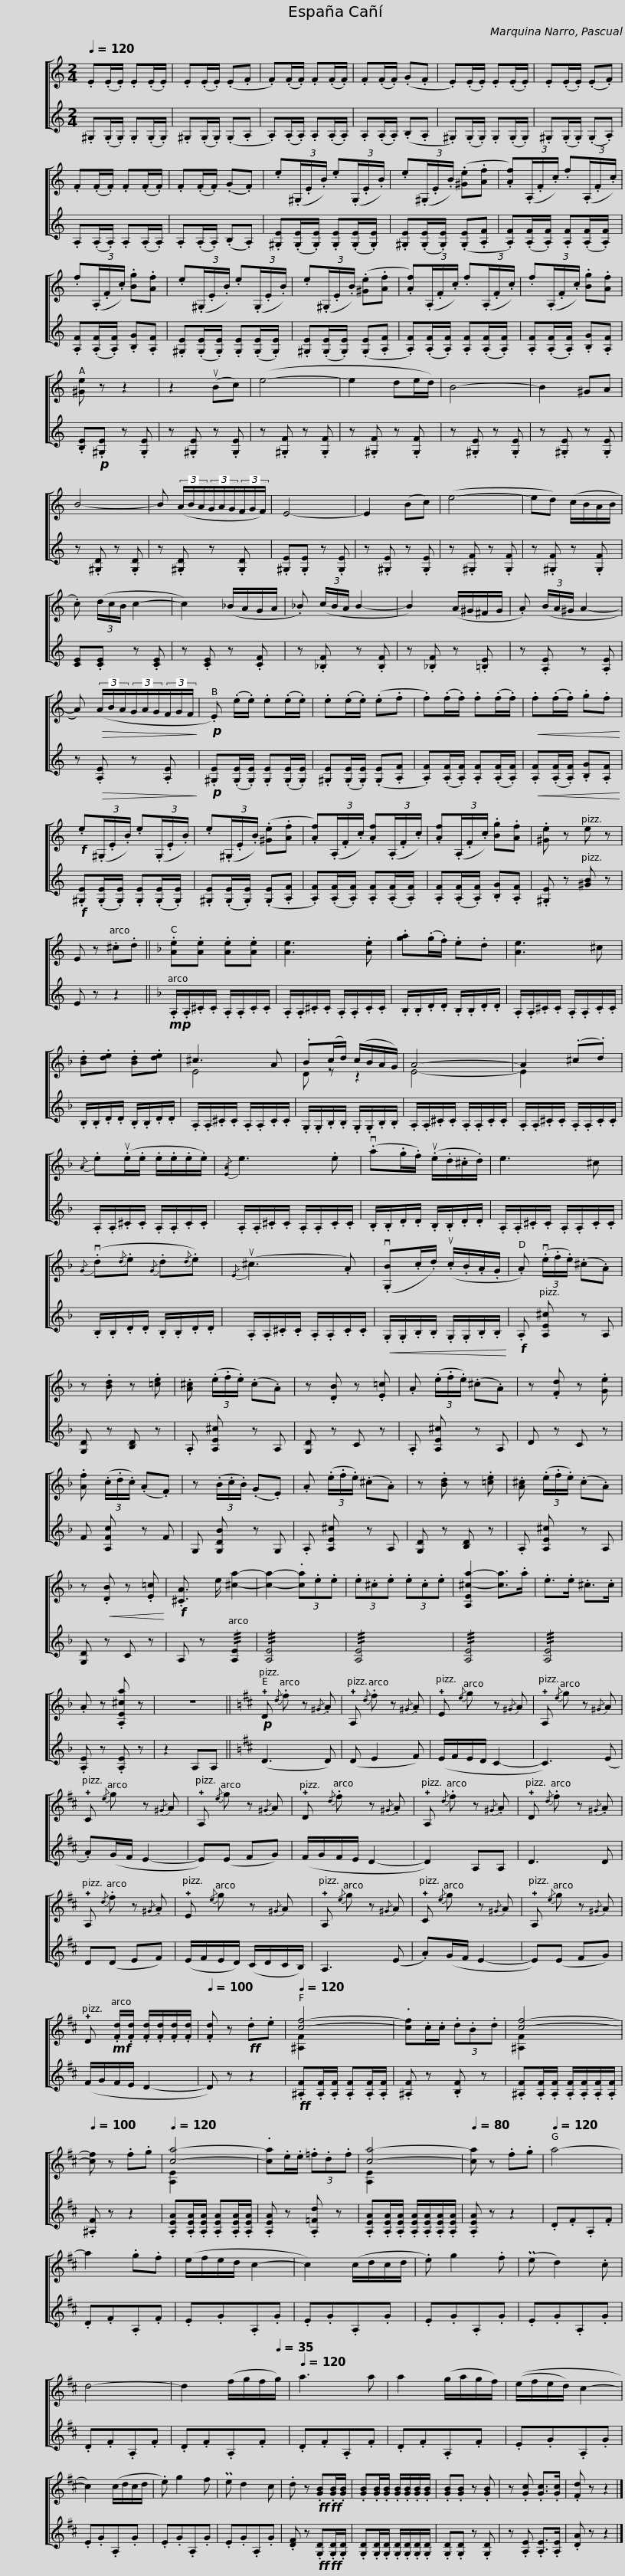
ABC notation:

X:1
%%score [ ( 1 2 ) 3 ]
L:1/8
Q:1/4=120
M:2/4
I:linebreak $
K:C
V:1 treble
V:2 treble
V:3 treble
V:1
 .E(.E/.E/) .E(.E/.E/) | .E(.E/.E/) (.E.F | .F)(.F/.F/) .F(.F/.F/) | .F(.F/.F/) (.G.F |$ .E)(.E/.E/) .E(.E/.E/) | %5
 .E(.E/.E/) (.E.F) | .F(.F/.F/) .F(.F/.F/) | .F(.F/.F/) (.G.F) |$ .e(3(.^G,/.E/.B/) .e(3(.G,/.E/.B/) | .e(3(.^G,/.E/.B/) (.[^Ge].[Af] | %10
 .[Af])(3(.A,/.F/.c/) .f(3(.A,/.F/.c/) | .f(3(.A,/.F/.c/) .[Bg].[Af] |$ .e(3(.^G,/.E/.B/) .e(3(.G,/.E/.B/) | .e(3(.^G,/.E/.B/) (.[^Ge].[Af] | .[Af])(3(.A,/.F/.c/) .f(3(.A,/.F/.c/) | %15
 .f(3(.A,/.F/.c/) .[Bg].[Af] |$ [^Ge] z z2 | z2 (uBc) | (e4- | e2 de/d/) | %20
 B4- | B2 ^GA | B4- | B (3(A/B/A/(3G/A/G/(3F/G/F/) |$ E4- | %25
 E2 (Bc) | (e4- | ed) (c/B/A/B/ |.c) (3(d/c/B/ c2- | c2) (_B/A/G/A/ |$ %30
 ._B) (3(c/B/A/ B2- | B2) (A/^G/^F/G/ |.A) (3(B/A/^G/ A2- | A)!>(! (3(A/B/A/(3G/A/G/(3F/G/F/!>)! |!p!.E) (.e/.e/) .e(.e/.e/) |$ %35
 .e(.e/.e/) (.e.f | .f)(.f/.f/) .f(.f/.f/) |!<(! .f(.f/.f/) .g.f!<)! |!f! .e(3(.^G,/.E/.B/) .e(3(.G,/.E/.B/) | .e(3(.^G,/.E/.B/) (.[^Ge].[Af] |$ %40
 .[Af])(3(.A,/.F/.c/) .[Af](3(.A,/.F/.c/) | .[Af](3(.A,/.F/.c/) .[Bg].[Af] | .[^Ge] z e z | E z .^c.d ||$[K:F] .[Ae].[Ae] .[Ae].[Ae] | %45
 [Ae]3 .[Ae] | .[ga](.g/.f/) .e.d | [Ae]3 ^c |$ .[Bd].[de] .[Bd].[de] | ^c3 A | %50
 .B(c/d/) (c/B/A/G/) | A4- |$ A2 (.^c.d) |{/A} .e(.ue/.e/ .e/.e/.e/.e/) |{/[EA]} e3 .e | %55
 (.va.g/.f/) (.ue/.d/.^c/.d/) |$ e3 ^c |{/G} (.vd{/d}.e{/G} .d{/d}.e) |{/E} (u^c3 .A) | (.v[G,B].c/.d/) (.uc/.B/.A/.G/ |$ %60
 .A) (3(.ve/.f/.e/) (.^c.A) | z .[Bd] z .[=ce] | .[A^c] (3(.e/.f/.e/) (.c.A) | z .[DB] z .[E=c] | .A (3(.e/.f/.e/) (.^c.A) | %65
 z .[Fd] z .[Ge] | .[Af] (3(.c/.d/.c/) (.A.F) |$ z (3(.B/.c/.B/) (.G.E) | .A (3(.e/.f/.e/) (.^c.A) | z .[Bd] z .[=ce] | %70
 .[A^c] (3(.e/.f/.e/) (.c.A) | z!<(! .[DB] z .[E=c]!<)! |!f! .[^CA]3/2 e/ [^ca]2- |$ [ca]2- (3.[ca].e.e | (3.e.^c.e (3.e.c.e | %75
 [A,E^c-a-]2 [ca]>.a | .e>.e .^c>.c | .A z .[A,E^ca] z | z4 ||$[K:D]!p! !plus!D{/d} .f z{/^G} .A | %80
 !plus!A,{/d} .f z{/^G} .A | !plus!E{/e} g z{/^G} A | !plus!A,{/e} g z{/^G} A | !plus!C{/e} g z{/^G} A |$ !plus!A,{/e} g z{/^G} A | %85
 !plus!D{/d} .f z{/^G} .A | !plus!A,{/d} .f z{/^G} .A | !plus!D{/d} .f z{/^G} .A | !plus!A,{/d} .f z{/^G} .A |$ !plus!E{/e} g z{/^G} A | %90
 !plus!A,{/e} g z{/^G} A | !plus!C{/e} g z{/^G} A | !plus!A,{/e} g z{/^G} A | !plus!D!mf! .[Fd]/.[Fd]/ .[Fd]/.[Fd]/.[Fd]/.[Fd]/ |[Q:1/4=100] .[Fd] z!ff! .d.e |$ %95
[Q:1/4=120] [cf]4- | .[cf].c/.c/ (3.d.B.d | [cf]4- |[Q:1/4=100] [cf] z .f.g |$[Q:1/4=120] [ca]4- | %100
 .[ca].e/.e/ (3.=f.d.f | [ca]4- |[Q:1/4=80] [ca] z .f.g |$[Q:1/4=120] a4- | a2 .g.f | %105
 (e/f/e/d/ c2- | c2) (c/d/c/d/ | .e) g2 .f | (Pe d2) .c | d4- | %110
 d2[Q:1/4=100] (f/[Q:1/4=80]g/[Q:1/4=70]f/[Q:1/4=35]g/) |$[Q:1/4=120] a3 a | a2 (g/a/g/f/) | ((e/f/e/d/) c2- | c2) (c/d/c/d/ | %115
 .e) g2 f | Pe d2 c |$ .d z!ff!!ff! .[GB].[GB]/.[GB]/ | .[GB].[GB]/.[GB]/ .[GB]/.[GB]/.[GB]/.[GB]/ | .[GB].[GB] z .[GB] | %120
 z .[Gc] .[Gc]>.[Gc] | .[Fd] z z2 |] %122
V:2
 x4 | x4 | x4 | x4 |$ x4 | %5
 x4 | x4 | x4 |$ x4 | x4 | %10
 x4 | x4 |$ x4 | x4 | x4 | %15
 x4 |$ x4 | x4 | x4 | x4 | %20
 x4 | x4 | x4 | x4 |$ x4 | %25
 x4 | x4 | x4 | x4 | x4 |$ %30
 x4 | x4 | x4 | x4 | x4 |$ %35
 x4 | x4 | x4 | x4 | x4 |$ %40
 x4 | x4 | x4 | x4 ||$[K:F] x4 | %45
 x4 | x4 | x4 |$ x4 | E4 | %50
 D z z2 | E4- |$ E2 x2 | x4 | x4 | %55
 x4 |$ x4 | x4 | x4 | x4 |$ %60
 x4 | x4 | x4 | x4 | x4 | %65
 x4 | x4 |$ x4 | x4 | x4 | %70
 x4 | x4 | x4 |$ x4 | x4 | %75
 x4 | x4 | x4 | x4 ||$[K:D] x4 | %80
 x4 | x4 | x4 | x4 |$ x4 | %85
 x4 | x4 | x4 | x4 |$ x4 | %90
 x4 | x4 | x4 | x4 | x4 |$ %95
 [^A,F]2 x2 | x4 | [^A,F]2 x2 | x4 |$ [A,E]2 x2 | %100
 x4 | [A,E]2 x2 | x4 |$ x4 | x4 | %105
 x4 | x4 | x4 | x4 | x4 | %110
 x4 |$ x4 | x4 | x4 | x4 | %115
 x4 | x4 |$ x4 | x4 | x4 | %120
 x4 | x4 |] %122
V:3
 .^G,(.G,/.G,/) .G,(.G,/.G,/) | .^G,(.G,/.G,/) (.G,.A, | .A,)(.A,/.A,/) .A,(.A,/.A,/) | .A,(.A,/.A,/) (.B,.A, |$ .^G,)(.G,/.G,/) .G,(.G,/.G,/) | %5
 .^G,(.G,/.G,/) (.G,.A,) | .A,(.A,/.A,/) .A,(.A,/.A,/) | .A,(.A,/.A,/) (.B,.A,) |$ .[^G,E](.[G,E]/.[G,E]/) .[G,E](.[G,E]/.[G,E]/) | .[^G,E](.[G,E]/.[G,E]/) (.[G,E].[A,F] | %10
 .[A,F])(.[A,F]/.[A,F]/) .[A,F](.[A,F]/.[A,F]/) | .[A,F](.[A,F]/.[A,F]/) .[B,G].[A,F] |$ .[^G,E](.[G,E]/.[G,E]/) .[G,E](.[G,E]/.[G,E]/) | .[^G,E](.[G,E]/.[G,E]/) (.[G,E].[A,F] | .[A,F])(.[A,F]/.[A,F]/) .[A,F](.[A,F]/.[A,F]/) | %15
 .[A,F](.[A,F]/.[A,F]/) .[B,G].[A,F] |$ .[B,E]!p!.[^G,E] z .[G,E] | z .[^G,E] z .[G,E] | z .[^G,F] z .[G,F] | z .[^G,F] z .[G,F] | %20
 z .[^G,E] z .[G,E] | z .[^G,E] z .[G,E] | z .[^G,D] z .[G,D] | z .[^G,D] z .[G,D] |$ .[^G,E].[G,E] z .[G,E] | %25
 z .[^G,E] z .[G,E] | z .[^G,F] z .[G,F] | z .[^G,F] z .[G,F] | [CE].[CE] z .[CE] | z .[CE] z .[CF] |$ %30
 z .[_B,F] z .[B,F] | z .[_B,F] z .[=B,E] | z .[A,E] z .[A,E] | z!>(! .[A,E] z .[A,E]!>)! |!p! .[^G,E](.[G,E]/.[G,E]/) .[G,E](.[G,E]/.[G,E]/) |$ %35
 .[^G,E](.[G,E]/.[G,E]/) (.[G,E].[A,F] | .[A,F])(.[A,F]/.[A,F]/) .[A,F](.[A,F]/.[A,F]/) |!<(! .[A,F](.[A,F]/.[A,F]/) .[B,G].[A,F]!<)! |!f! .[^G,E](.[G,E]/.[G,E]/) .[G,E](.[G,E]/.[G,E]/) | .[^G,E](.[G,E]/.[G,E]/) (.[G,E].[A,F] |$ %40
 .[A,F])(.[A,F]/.[A,F]/) .[A,F](.[A,F]/.[A,F]/) | .[A,F](.[A,F]/.[A,F]/) .[B,G].[A,F] | .[^G,E] z [^GB] z | E z z2 ||$[K:F]!mp! .A,/.A,/.^C/.C/ .A,/.A,/.C/.C/ | %45
 .A,/.A,/.^C/.C/ .A,/.A,/.C/.C/ | .B,/.B,/.D/.D/ .B,/.B,/.D/.D/ | .A,/.A,/.^C/.C/ .A,/.A,/.C/.C/ |$ .B,/.B,/.D/.D/ .B,/.B,/.D/.D/ | .A,/.A,/.^C/.C/ .A,/.A,/.C/.C/ | %50
 .G,/.G,/.B,/.B,/ .G,/.G,/.B,/.B,/ | .A,/.A,/.^C/.C/ .A,/.A,/.C/.C/ |$ .A,/.A,/.^C/.C/ .A,/.A,/.C/.C/ | .A,/.A,/.^C/.C/ .A,/.A,/.C/.C/ | .A,/.A,/.^C/.C/ .A,/.A,/.C/.C/ | %55
 .B,/.B,/.D/.D/ .B,/.B,/.D/.D/ |$ .A,/.A,/.^C/.C/ .A,/.A,/.C/.C/ | .B,/.B,/.D/.D/ .B,/.B,/.D/.D/ | .A,/.A,/.^C/.C/ .A,/.A,/.C/.C/ |!<(! .G,/.G,/.B,/.B,/ .G,/.G,/.B,/.B,/!<)! |$ %60
!f! .A, [A,E^c] z A, | [G,D] z [B,D] z | .A, [A,E^c] z A, | [G,D] z C z | .A, [A,E^c] z A, | %65
 D z C z | F [A,Fc] z F |$ G, [G,DB] z G, | .A, [A,E^c] z A, | [G,D] z [B,D] z | %70
 .A, [A,E^c] z A, | [G,D] z C z | A, z !///![A,E]2 |$ !///![A,E]4 | !///![A,E]4 | %75
 !///![A,E]4 | !///![A,E]4 | .[A,E] z .[A,E] z | z2 A,A, ||$[K:D] (D3 D) | %80
 (D E2 F) | (E/F/E/D/ C2- | C3) (E | .A)(G/F/ E2- |$ E)(E FG) | %85
 (F/G/F/E/ D2- | D2) A,A, | D3 D | D(D EF) |$ (E/F/E/D/) (C/D/C/B,/) | %90
 A,3 (E | .A)(G/F/ E2- | E)(E FG) | (F/G/F/E/ D2- | D) z z2 |$ %95
!ff! .[^A,F].[A,F]/.[A,F]/ .[A,F].[A,F]/.[A,F]/ | .[^A,F] z .[B,F] z | .[^A,F].[A,F]/.[A,F]/ .[A,F]/.[A,F]/.[A,F]/.[A,F]/ | .[^A,F] z z2 |$ .[A,EA].[A,EA]/.[A,EA]/ .[A,EA].[A,EA]/.[A,EA]/ | %100
 .[A,EA] z .[A,=Fd] z | .[A,EA].[A,EA]/.[A,EA]/ .[A,EA]/.[A,EA]/.[A,EA]/.[A,EA]/ | .[A,EA] z z2 |$ .D.F.A,.F | .D.F.A,.F | %105
 .E.G.A,.G | .E.G.A,.G | .E.G.A,.G | .E.G.A,.G | .D.F.A,.F | %110
 .D.F.A,.F |$ .D.F.A,.F | .D.F.A,.F | .E.G.A,.G | .E.G.A,.G | %115
 .E.G.A,.G | .E.G.A,.G |$ .[DF] z!ff!!ff! .[G,D].[G,D]/.[G,D]/ | .[G,D].[G,D]/.[G,D]/ .[G,D]/.[G,D]/.[G,D]/.[G,D]/ | .[G,D].[G,D] z .[G,D] | %120
 z .[A,E] .[A,E]>.[A,E] | .[DA] z z2 |] %122
